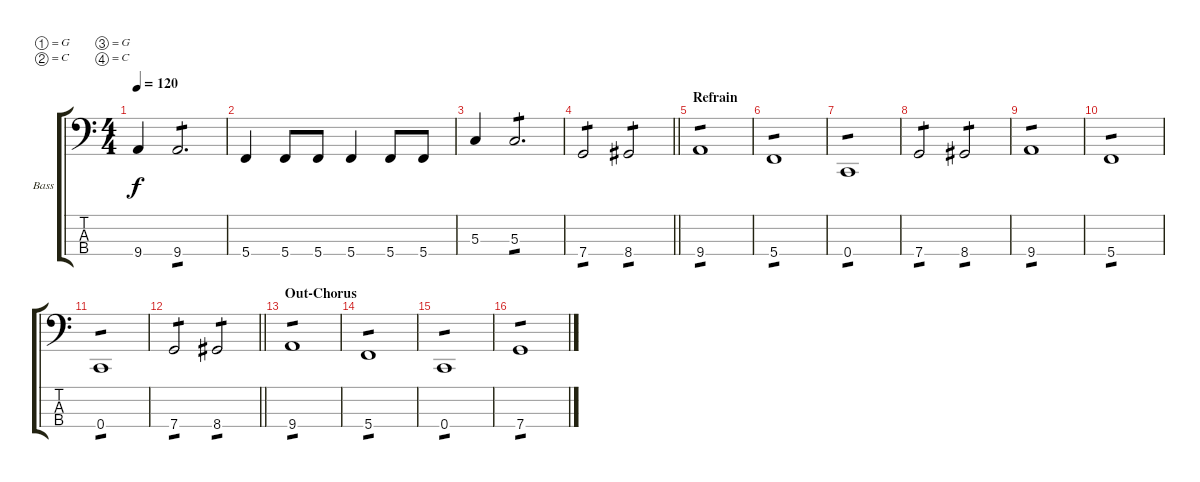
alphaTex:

\defaultSystemsLayout 4
\bracketExtendMode groupsimilarinstruments
\firstSystemTrackNameOrientation horizontal
\otherSystemsTrackNameOrientation horizontal
\track ("Bass" "Bass") {multiBarRest instrument electricbassfinger}
\staff {score tabs}
\tuning (G2 C2 G1 C1)
\ts (4 4)
\tempo 120
\clef f4
\ks c
9.4.4{dy f} 9.4.2{d tp 1} |
5.4.4 5.4.8 5.4.8 5.4.4 5.4.8 5.4.8 |
5.3.4 5.3.2{d tp 1} |
\barLineRight lightlight
7.4.2{tp 1} 8.4.2{tp 1} |
\section ("" "Refrain")
9.4.1{tp 1} |
5.4.1{tp 1} |
0.4.1{tp 1} |
7.4.2{tp 1} 8.4.2{tp 1} |
9.4.1{tp 1} |
5.4.1{tp 1} |
0.4.1{tp 1} |
\barLineRight lightlight
7.4.2{tp 1} 8.4.2{tp 1} |
\section ("" "Out-Chorus")
9.4.1{tp 1} |
5.4.1{tp 1} |
0.4.1{tp 1} |
7.4.1{tp 1}
